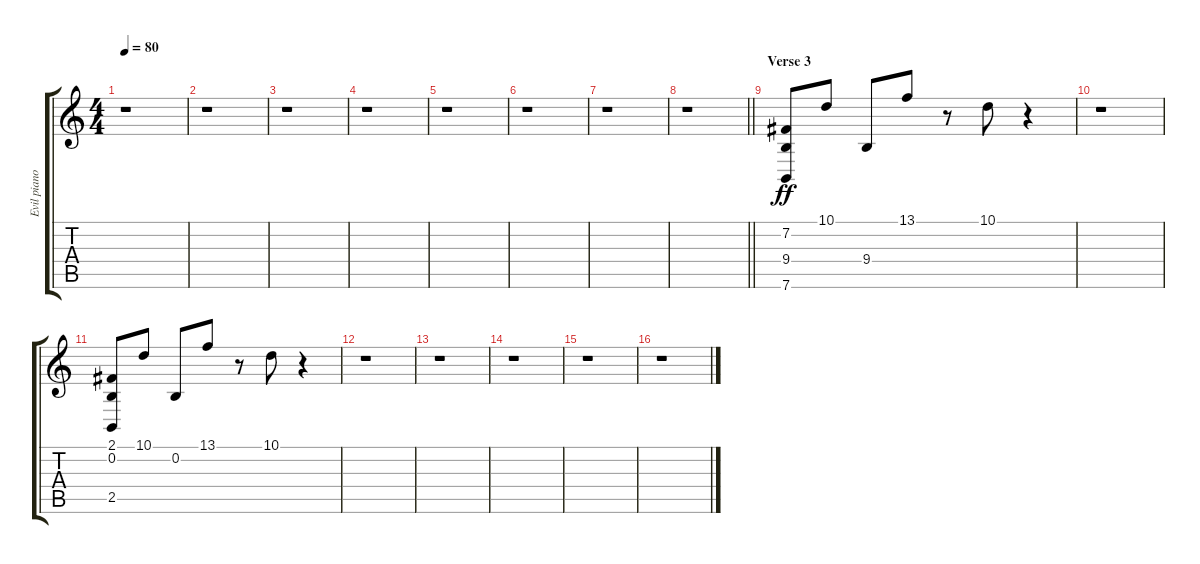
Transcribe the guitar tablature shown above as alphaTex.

\track ("Evil piano" "Evil piano") {instrument electricpiano2}
\staff {score tabs}
\tuning (E4 B3 G3 D3 A2 E2) {hide}
\ts (4 4)
\tempo 80
\clef g2
\ks c
r.1{dy ff} |
r.1 |
r.1 |
r.1 |
r.1 |
r.1 |
r.1 |
\barLineRight lightlight
r.1 |
\section ("" "Verse 3")
(7.2 9.4 7.6).8 10.1.8 9.4.8 13.1.8 r.8 10.1.8 r.4 |
r.1 |
(2.1 0.2 2.5).8 10.1.8 0.2.8 13.1.8 r.8 10.1.8 r.4 |
r.1 |
r.1 |
r.1 |
r.1 |
r.1
